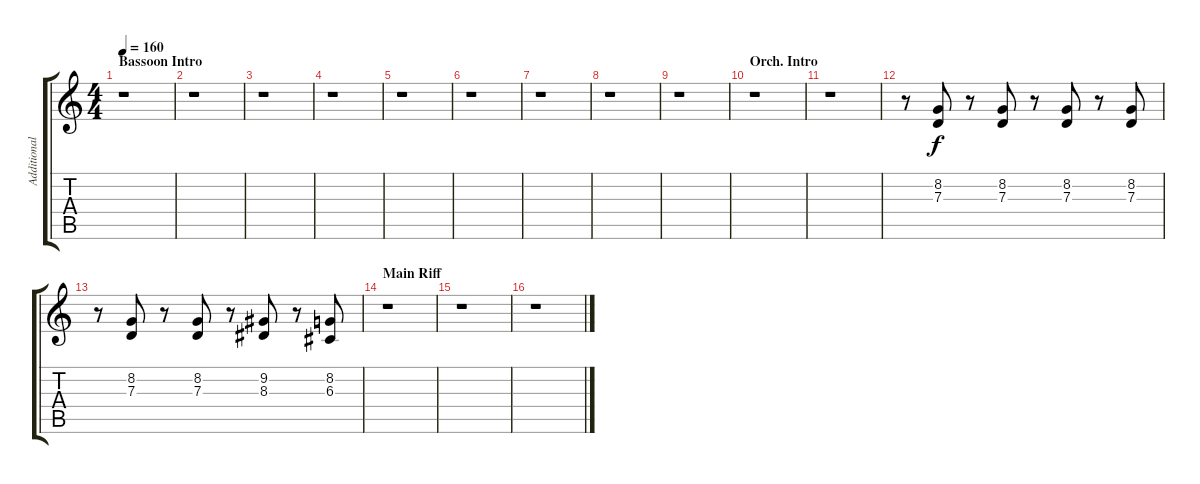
\track ("Additional Strings 2" "Additional") {instrument pizzicatostrings}
\staff {score tabs}
\tuning (E4 B3 G3 D3 A2 E2) {hide}
\ts (4 4)
\section ("" "Bassoon Intro")
\tempo 160
\clef g2
\ks c
r.1{dy f instrument pizzicatostrings} |
r.1 |
r.1 |
r.1 |
r.1 |
r.1 |
r.1 |
r.1 |
r.1 |
\section ("" "Orch. Intro")
r.1 |
r.1 |
r.8 (8.2 7.3).8 r.8 (8.2 7.3).8 r.8 (8.2 7.3).8 r.8 (8.2 7.3).8 |
r.8 (8.2 7.3).8 r.8 (8.2 7.3).8 r.8 (9.2 8.3).8 r.8 (8.2 6.3).8 |
\section ("" "Main Riff")
r.1 |
r.1 |
r.1
